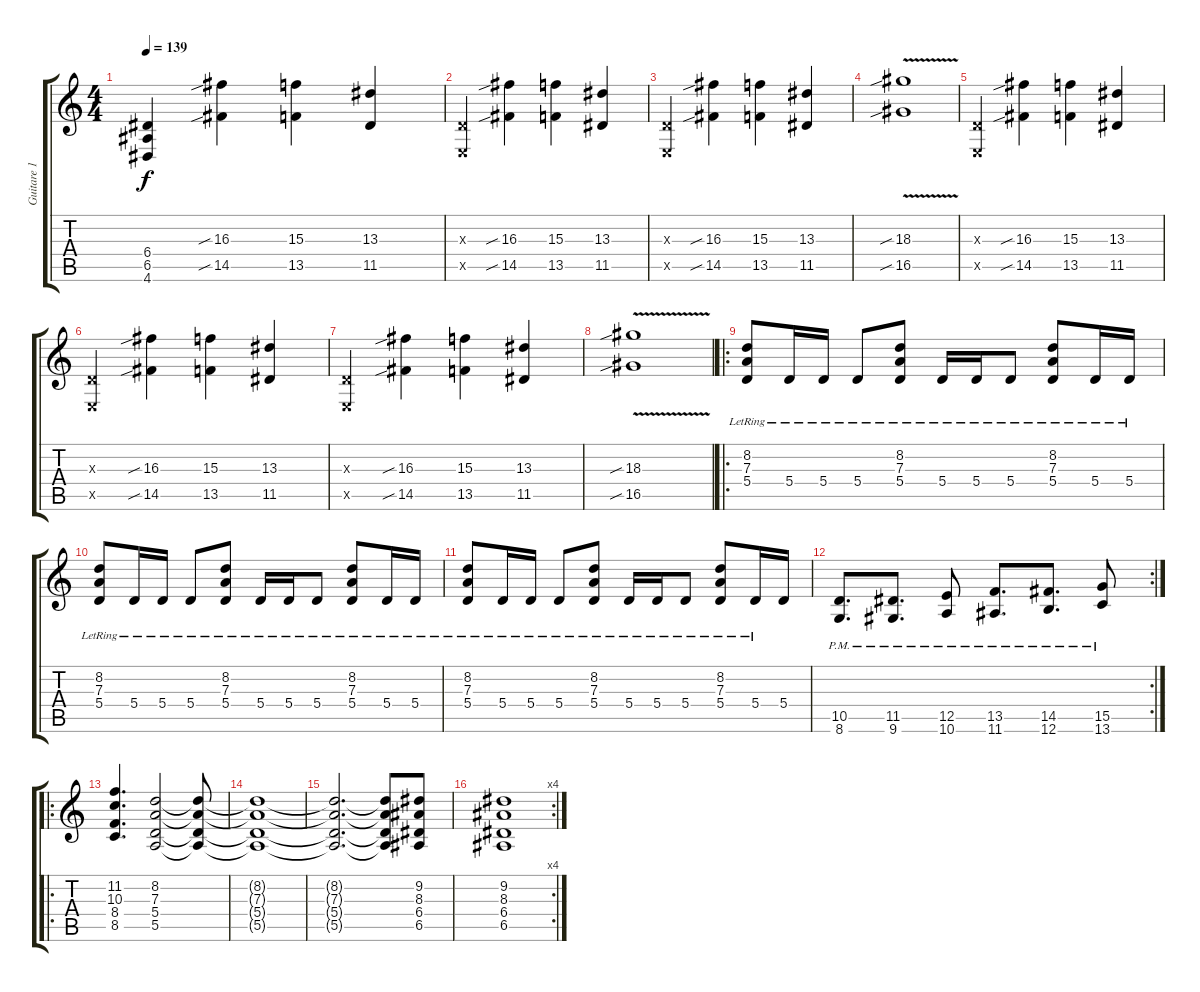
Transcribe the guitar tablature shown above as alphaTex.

\track ("Guitare 1" "Guitare 1") {instrument distortionguitar}
\staff {score tabs}
\tuning (B3 Gb3 D3 A2 E2 B1) {hide}
\ts (4 4)
\tempo 139
\clef g2
\ks c
(6.4 6.5 4.6).4{dy f} (16.3{sib} 14.5{sib}).4 (15.3 13.5).4 (13.3 11.5).4 |
(0.3{x} 0.5{x}).4 (16.3{sib} 14.5{sib}).4 (15.3 13.5).4 (13.3 11.5).4 |
(0.3{x} 0.5{x}).4 (16.3{sib} 14.5{sib}).4 (15.3 13.5).4 (13.3 11.5).4 |
(18.3{v sib} 16.5{v sib}).1 |
(0.3{x} 0.5{x}).4 (16.3{sib} 14.5{sib}).4 (15.3 13.5).4 (13.3 11.5).4 |
(0.3{x} 0.5{x}).4 (16.3{sib} 14.5{sib}).4 (15.3 13.5).4 (13.3 11.5).4 |
(0.3{x} 0.5{x}).4 (16.3{sib} 14.5{sib}).4 (15.3 13.5).4 (13.3 11.5).4 |
(18.3{v sib} 16.5{v sib}).1 |
\ro
(8.2{lr} 7.3{lr} 5.4{lr}).8 5.4{lr}.16 5.4{lr}.16 5.4{lr}.8 (8.2{lr} 7.3{lr} 5.4{lr}).8 5.4{lr}.16 5.4{lr}.16 5.4{lr}.8 (8.2{lr} 7.3{lr} 5.4{lr}).8 5.4{lr}.16 5.4{lr}.16 |
(8.2{lr} 7.3{lr} 5.4{lr}).8 5.4{lr}.16 5.4{lr}.16 5.4{lr}.8 (8.2{lr} 7.3{lr} 5.4{lr}).8 5.4{lr}.16 5.4{lr}.16 5.4{lr}.8 (8.2{lr} 7.3{lr} 5.4{lr}).8 5.4{lr}.16 5.4{lr}.16 |
(8.2{lr} 7.3{lr} 5.4{lr}).8 5.4{lr}.16 5.4{lr}.16 5.4{lr}.8 (8.2{lr} 7.3{lr} 5.4{lr}).8 5.4{lr}.16 5.4{lr}.16 5.4{lr}.8 (8.2 7.3 5.4{lr}).8 5.4{lr}.16 5.4.16 |
\rc 2
(10.5{pm} 8.6{pm}).8{d} (11.5{pm} 9.6{pm}).8{d} (12.5{pm} 10.6{pm}).8 (13.5{pm} 11.6{pm}).8{d} (14.5{pm} 12.6{pm}).8{d} (15.5{pm} 13.6{pm}).8 |
\ro
(11.2 10.3 8.4 8.5).4{d} (8.2 7.3 5.4 5.5).2 (8.2{t} 7.3{t} 5.4{t} 5.5{t}).8 |
(8.2{t} 7.3{t} 5.4{t} 5.5{t}).1 |
(8.2{t} 7.3{t} 5.4{t} 5.5{t}).2{d} (8.2{t} 7.3{t} 5.4{t} 5.5{t}).8 (9.2 8.3 6.4 6.5).8 |
\rc 4
(9.2 8.3 6.4 6.5).1
